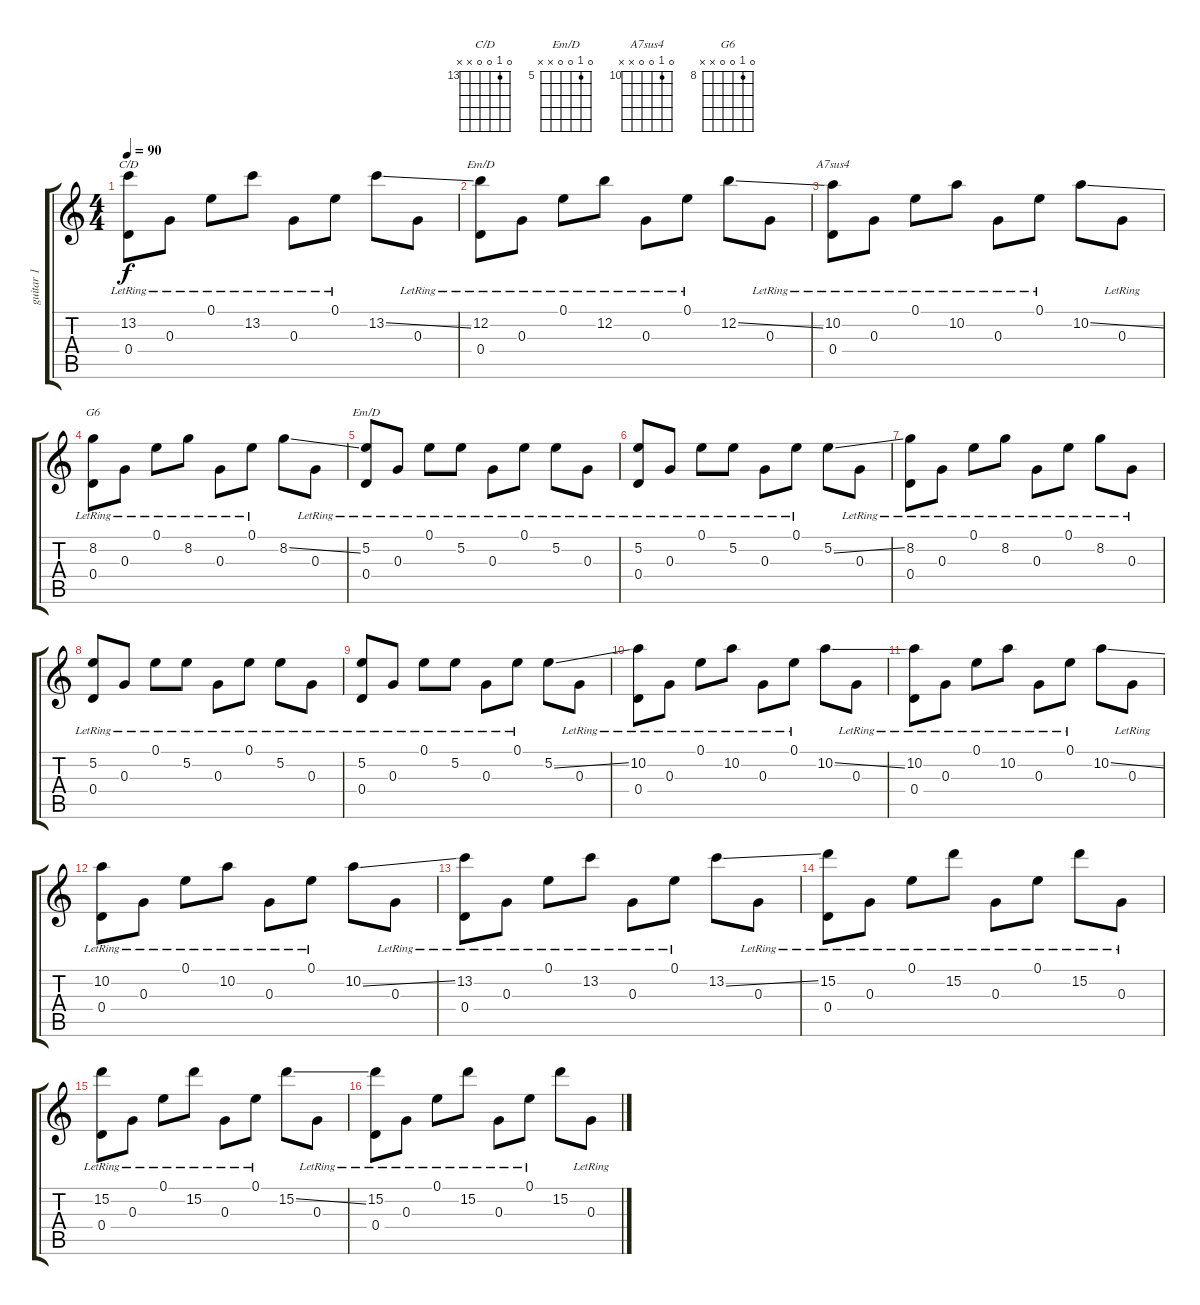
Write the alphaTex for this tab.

\track ("guitar 1" "guitar 1") {instrument acousticguitarnylon}
\staff {score tabs}
\tuning (E4 B3 G3 D3 A2 E2) {hide}
\chord ("C/D" 0 13 0 0 x x) {firstfret 13}
\chord ("Em/D" 0 12 0 0 x x) {firstfret 12}
\chord ("A7sus4" 0 10 0 0 x x) {firstfret 10}
\chord ("G6" 0 8 0 0 x x) {firstfret 8}
\chord ("Em/D" 0 5 0 0 x x) {firstfret 5}
\ts (4 4)
\tempo 90
\clef g2
\ks c
(13.2{lr} 0.4{lr}).8{ch "C/D" dy f} 0.3{lr}.8 0.1{lr}.8 13.2{lr}.8 0.3{lr}.8 0.1{lr}.8 13.2{ss}.8 0.3{lr}.8 |
(12.2{lr} 0.4{lr}).8{ch "Em/D"} 0.3{lr}.8 0.1{lr}.8 12.2{lr}.8 0.3{lr}.8 0.1{lr}.8 12.2{ss}.8 0.3{lr}.8 |
(10.2{lr} 0.4{lr}).8{ch "A7sus4"} 0.3{lr}.8 0.1{lr}.8 10.2{lr}.8 0.3{lr}.8 0.1{lr}.8 10.2{ss}.8 0.3{lr}.8 |
(8.2{lr} 0.4{lr}).8{ch "G6"} 0.3{lr}.8 0.1{lr}.8 8.2{lr}.8 0.3{lr}.8 0.1{lr}.8 8.2{ss}.8 0.3{lr}.8 |
(5.2{lr} 0.4{lr}).8{ch "Em/D"} 0.3{lr}.8 0.1{lr}.8 5.2{lr}.8 0.3{lr}.8 0.1{lr}.8 5.2{lr}.8 0.3{lr}.8 |
(5.2{lr} 0.4{lr}).8 0.3{lr}.8 0.1{lr}.8 5.2{lr}.8 0.3{lr}.8 0.1{lr}.8 5.2{ss}.8 0.3{lr}.8 |
(8.2{lr} 0.4{lr}).8 0.3{lr}.8 0.1{lr}.8 8.2{lr}.8 0.3{lr}.8 0.1{lr}.8 8.2{lr}.8 0.3{lr}.8 |
(5.2{lr} 0.4{lr}).8 0.3{lr}.8 0.1{lr}.8 5.2{lr}.8 0.3{lr}.8 0.1{lr}.8 5.2{lr}.8 0.3{lr}.8 |
(5.2{lr} 0.4{lr}).8 0.3{lr}.8 0.1{lr}.8 5.2{lr}.8 0.3{lr}.8 0.1{lr}.8 5.2{ss}.8 0.3{lr}.8 |
(10.2{lr} 0.4{lr}).8 0.3{lr}.8 0.1{lr}.8 10.2{lr}.8 0.3{lr}.8 0.1{lr}.8 10.2{ss}.8 0.3{lr}.8 |
(10.2{lr} 0.4{lr}).8 0.3{lr}.8 0.1{lr}.8 10.2{lr}.8 0.3{lr}.8 0.1{lr}.8 10.2{ss}.8 0.3{lr}.8 |
(10.2{lr} 0.4{lr}).8 0.3{lr}.8 0.1{lr}.8 10.2{lr}.8 0.3{lr}.8 0.1{lr}.8 10.2{ss}.8 0.3{lr}.8 |
(13.2{lr} 0.4{lr}).8 0.3{lr}.8 0.1{lr}.8 13.2{lr}.8 0.3{lr}.8 0.1{lr}.8 13.2{ss}.8 0.3{lr}.8 |
(15.2{lr} 0.4{lr}).8 0.3{lr}.8 0.1{lr}.8 15.2{lr}.8 0.3{lr}.8 0.1{lr}.8 15.2{lr}.8 0.3{lr}.8 |
(15.2{lr} 0.4{lr}).8 0.3{lr}.8 0.1{lr}.8 15.2{lr}.8 0.3{lr}.8 0.1{lr}.8 15.2{ss}.8 0.3{lr}.8 |
(15.2{lr} 0.4{lr}).8 0.3{lr}.8 0.1{lr}.8 15.2{lr}.8 0.3{lr}.8 0.1{lr}.8 15.2{ss}.8 0.3{lr}.8
